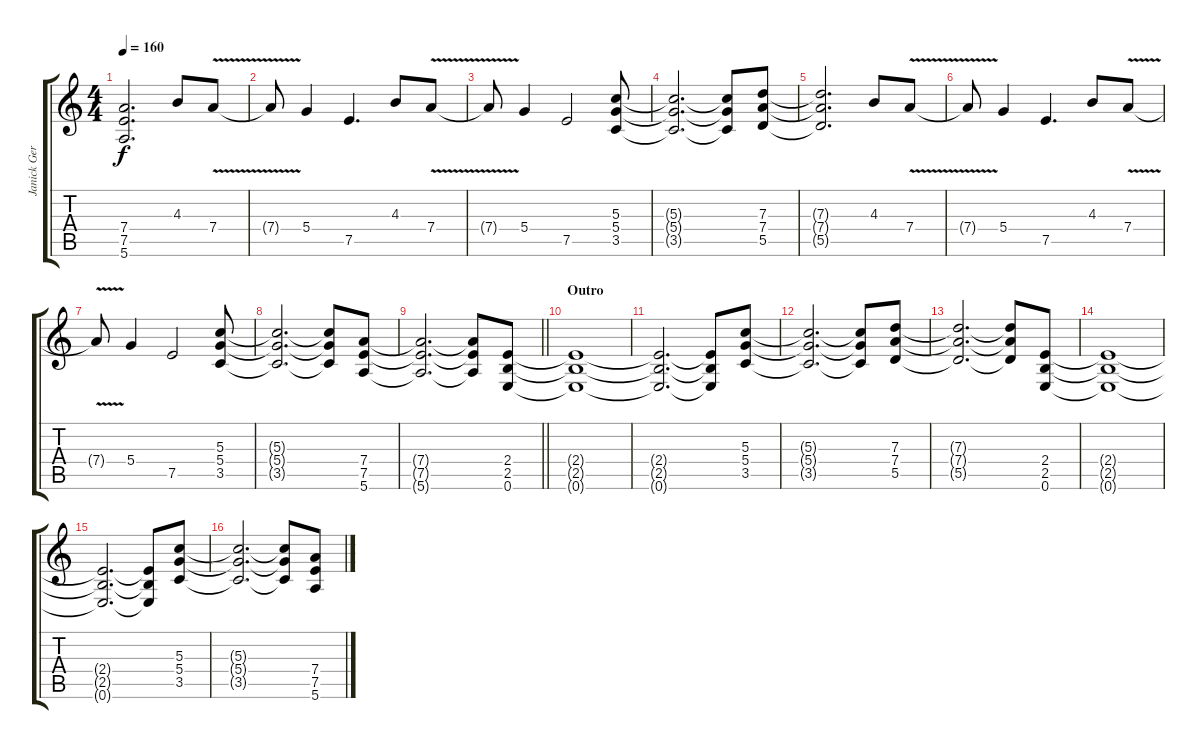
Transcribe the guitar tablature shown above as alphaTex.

\track ("Janick Gers" "Janick Ger") {instrument overdrivenguitar}
\staff {score tabs}
\tuning (E4 B3 G3 D3 A2 E2) {hide}
\ts (4 4)
\tempo 160
\clef g2
\ks c
(7.4{t} 7.5{t} 5.6{t}).2{d dy f} 4.3.8 7.4{v}.8 |
7.4{t}.8 5.4.4 7.5.4{d} 4.3.8 7.4{v}.8 |
7.4{t}.8 5.4.4 7.5.2 (5.3 5.4 3.5).8 |
(5.3{t} 5.4{t} 3.5{t}).2{d} (5.3{t} 5.4{t} 3.5{t}).8 (7.3 7.4 5.5).8 |
(7.3{t} 7.4{t} 5.5{t}).2{d} 4.3.8 7.4{v}.8 |
7.4{t}.8 5.4.4 7.5.4{d} 4.3.8 7.4{v}.8 |
7.4{t}.8 5.4.4 7.5.2 (5.3 5.4 3.5).8 |
(5.3{t} 5.4{t} 3.5{t}).2{d} (5.3{t} 5.4{t} 3.5{t}).8 (7.4 7.5 5.6).8 |
\barLineRight lightlight
(7.4{t} 7.5{t} 5.6{t}).2{d} (7.4{t} 7.5{t} 5.6{t}).8 (2.4 2.5 0.6).8 |
\section ("" "Outro")
(2.4{t} 2.5{t} 0.6{t}).1 |
(2.4{t} 2.5{t} 0.6{t}).2{d} (2.4{t} 2.5{t} 0.6{t}).8 (5.3 5.4 3.5).8 |
(5.3{t} 5.4{t} 3.5{t}).2{d} (5.3{t} 5.4{t} 3.5{t}).8 (7.3 7.4 5.5).8 |
(7.3{t} 7.4{t} 5.5{t}).2{d} (7.3{t} 7.4{t} 5.5{t}).8 (2.4 2.5 0.6).8 |
(2.4{t} 2.5{t} 0.6{t}).1 |
(2.4{t} 2.5{t} 0.6{t}).2{d} (2.4{t} 2.5{t} 0.6{t}).8 (5.3 5.4 3.5).8 |
(5.3{t} 5.4{t} 3.5{t}).2{d} (5.3{t} 5.4{t} 3.5{t}).8 (7.4 7.5 5.6).8
